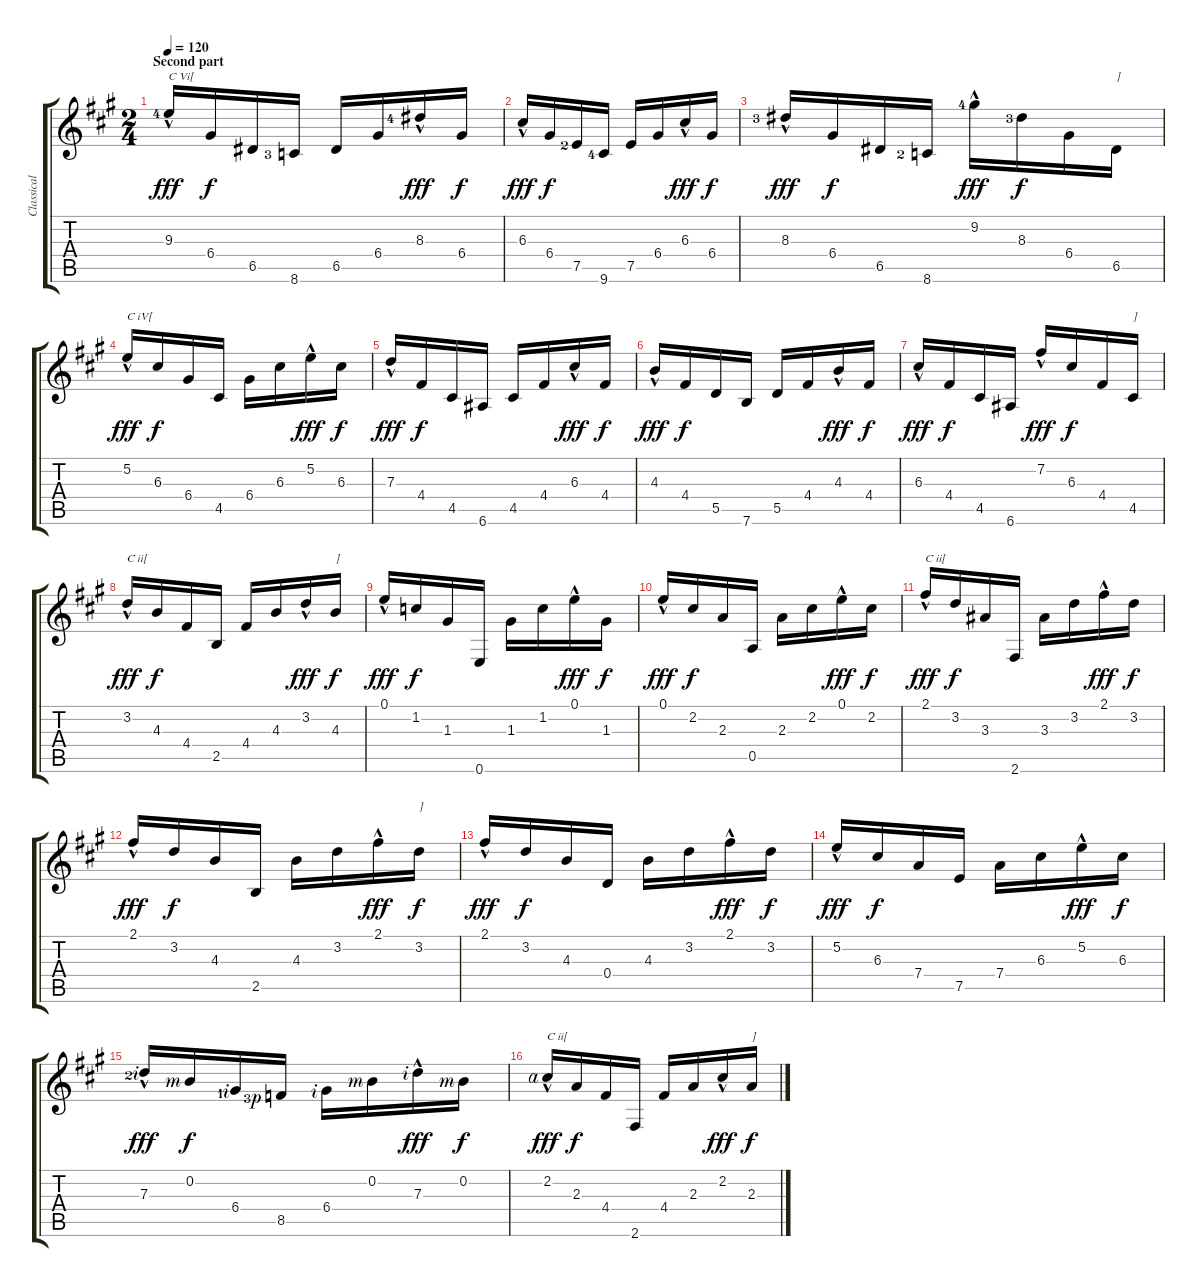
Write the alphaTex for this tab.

\track ("Classical guitar" "Classical ") {instrument acousticguitarnylon}
\staff {score tabs}
\tuning (E4 B3 G3 D3 A2 E2) {hide}
\ts (2 4)
\section ("" "Second part")
\tempo 120
\clef g2
\ks a
9.3{hac lf 5}.16{txt "C Vi[" dy fff} 6.4.16{dy f} 6.5.16 8.6{lf 4}.16 6.5.16 6.4.16 8.3{hac lf 5}.16{dy fff} 6.4.16{dy f} |
6.3{hac}.16{dy fff} 6.4.16{dy f} 7.5{lf 3}.16 9.6{lf 5}.16 7.5.16 6.4.16 6.3{hac}.16{dy fff} 6.4.16{dy f} |
8.3{hac lf 4}.16{dy fff} 6.4.16{dy f} 6.5.16 8.6{lf 3}.16 9.2{hac lf 5}.16{dy fff} 8.3{lf 4}.16{dy f} 6.4.16 6.5.16{txt "]"} |
5.2{hac}.16{txt "C iV[" dy fff} 6.3.16{dy f} 6.4.16 4.5.16 6.4.16 6.3.16 5.2{hac}.16{dy fff} 6.3.16{dy f} |
7.3{hac}.16{dy fff} 4.4.16{dy f} 4.5.16 6.6.16 4.5.16 4.4.16 6.3{hac}.16{dy fff} 4.4.16{dy f} |
4.3{hac}.16{dy fff} 4.4.16{dy f} 5.5.16 7.6.16 5.5.16 4.4.16 4.3{hac}.16{dy fff} 4.4.16{dy f} |
6.3{hac}.16{dy fff} 4.4.16{dy f} 4.5.16 6.6.16 7.2{hac}.16{dy fff} 6.3.16{dy f} 4.4.16 4.5.16{txt "]"} |
3.2{hac}.16{txt "C ii[" dy fff} 4.3.16{dy f} 4.4.16 2.5.16 4.4.16 4.3.16 3.2{hac}.16{dy fff} 4.3.16{txt "]" dy f} |
0.1{hac}.16{dy fff} 1.2.16{dy f} 1.3.16 0.6.16 1.3.16 1.2.16 0.1{hac}.16{dy fff} 1.3.16{dy f} |
0.1{hac}.16{dy fff} 2.2.16{dy f} 2.3.16 0.5.16 2.3.16 2.2.16 0.1{hac}.16{dy fff} 2.2.16{dy f} |
2.1{hac}.16{txt "C ii[" dy fff} 3.2.16{dy f} 3.3.16 2.6.16 3.3.16 3.2.16 2.1{hac}.16{dy fff} 3.2.16{dy f} |
2.1{hac}.16{dy fff} 3.2.16{dy f} 4.3.16 2.5.16 4.3.16 3.2.16 2.1{hac}.16{dy fff} 3.2.16{txt "]" dy f} |
2.1{hac}.16{dy fff} 3.2.16{dy f} 4.3.16 0.4.16 4.3.16 3.2.16 2.1{hac}.16{dy fff} 3.2.16{dy f} |
5.2{hac}.16{dy fff} 6.3.16{dy f} 7.4.16 7.5.16 7.4.16 6.3.16 5.2{hac}.16{dy fff} 6.3.16{dy f} |
7.3{hac lf 3 rf 2}.16{dy fff} 0.2{rf 3}.16{dy f} 6.4{lf 2 rf 2}.16 8.5{lf 4 rf 1}.16 6.4{rf 2}.16 0.2{rf 3}.16 7.3{hac rf 2}.16{dy fff} 0.2{rf 3}.16{dy f} |
2.2{hac rf 4}.16{txt "C ii[" dy fff} 2.3.16{dy f} 4.4.16 2.6.16 4.4.16 2.3.16 2.2{hac}.16{dy fff} 2.3.16{txt "]" dy f}
